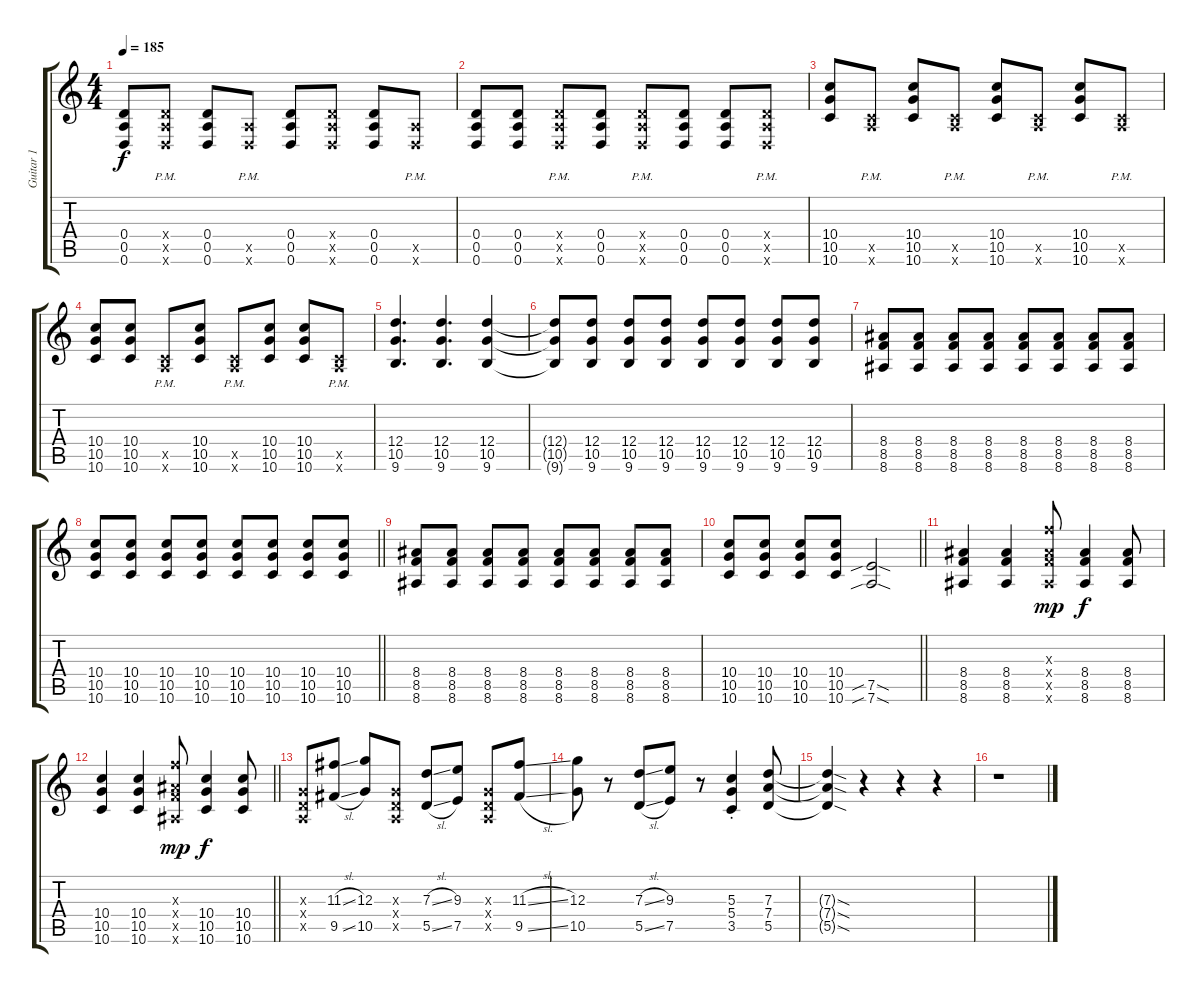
\track ("Guitar 1" "Guitar 1") {instrument distortionguitar}
\staff {score tabs}
\tuning (E4 B3 G3 D3 A2 D2) {hide}
\ts (4 4)
\tempo 185
\clef g2
\ks c
(0.4 0.5 0.6).8{dy f} (0.4{x} 0.5{x} 0.6{pm x}).8 (0.4 0.5 0.6).8 (0.5{x} 0.6{pm x}).8 (0.4 0.5 0.6).8 (0.4{x} 0.5{x} 0.6{x}).8 (0.4 0.5 0.6).8 (0.5{x} 0.6{pm x}).8 |
(0.4 0.5 0.6).8 (0.4 0.5 0.6).8 (0.4{x} 0.5{x} 0.6{pm x}).8 (0.4 0.5 0.6).8 (0.4{x} 0.5{x} 0.6{pm x}).8 (0.4 0.5 0.6).8 (0.4 0.5 0.6).8 (0.4{x} 0.5{x} 0.6{pm x}).8 |
(10.4 10.5 10.6).8 (0.5{x} 10.6{pm x}).8 (10.4 10.5 10.6).8 (0.5{x} 10.6{pm x}).8 (10.4 10.5 10.6).8 (0.5{x} 10.6{pm x}).8 (10.4 10.5 10.6).8 (0.5{x} 10.6{pm x}).8 |
(10.4 10.5 10.6).8 (10.4 10.5 10.6).8 (0.5{x} 10.6{pm x}).8 (10.4 10.5 10.6).8 (0.5{x} 10.6{pm x}).8 (10.4 10.5 10.6).8 (10.4 10.5 10.6).8 (0.5{x} 10.6{pm x}).8 |
(12.4 10.5 9.6).4{d} (12.4 10.5 9.6).4{d} (12.4 10.5 9.6).4 |
(12.4{t} 10.5{t} 9.6{t}).8 (12.4 10.5 9.6).8 (12.4 10.5 9.6).8 (12.4 10.5 9.6).8 (12.4 10.5 9.6).8 (12.4 10.5 9.6).8 (12.4 10.5 9.6).8 (12.4 10.5 9.6).8 |
(8.4 8.5 8.6).8 (8.4 8.5 8.6).8 (8.4 8.5 8.6).8 (8.4 8.5 8.6).8 (8.4 8.5 8.6).8 (8.4 8.5 8.6).8 (8.4 8.5 8.6).8 (8.4 8.5 8.6).8 |
\barLineRight lightlight
(10.4 10.5 10.6).8 (10.4 10.5 10.6).8 (10.4 10.5 10.6).8 (10.4 10.5 10.6).8 (10.4 10.5 10.6).8 (10.4 10.5 10.6).8 (10.4 10.5 10.6).8 (10.4 10.5 10.6).8 |
(8.4 8.5 8.6).8 (8.4 8.5 8.6).8 (8.4 8.5 8.6).8 (8.4 8.5 8.6).8 (8.4 8.5 8.6).8 (8.4 8.5 8.6).8 (8.4 8.5 8.6).8 (8.4 8.5 8.6).8 |
\barLineRight lightlight
(10.4 10.5 10.6).8 (10.4 10.5 10.6).8 (10.4 10.5 10.6).8 (10.4 10.5 10.6).8 (7.5{sib sod} 7.6{sib sod}).2 |
(8.4 8.5 8.6).4 (8.4 8.5 8.6).4 (10.3{x} 8.4{x} 8.5{x} 8.6{x}).8{dy mp} (8.4 8.5 8.6).4{dy f} (8.4 8.5 8.6).8 |
\barLineRight lightlight
(10.4 10.5 10.6).4 (10.4 10.5 10.6).4 (10.3{x} 8.4{x} 8.5{x} 8.6{x}).8{dy mp} (10.4 10.5 10.6).4{dy f} (10.4 10.5 10.6).8 |
(0.3{x} 0.4{x} 0.5{x}).8 (11.3{sl} 9.5{sl}).8 (12.3 10.5).8 (0.3{x} 0.4{x} 0.5{x}).8 (7.3{sl} 5.5{sl}).8 (9.3 7.5).8 (0.3{x} 0.4{x} 0.5{x}).8 (11.3{sl} 9.5{sl}).8 |
(12.3 10.5).8 r.8 (7.3{sl} 5.5{sl}).8 (9.3 7.5).8 r.8 (5.3{st} 5.4{st} 3.5{st}).4 (7.3 7.4 5.5).8 |
(7.3{sod t} 7.4{sod t} 5.5{sod t}).4 r.4 r.4 r.4 |
r.1
